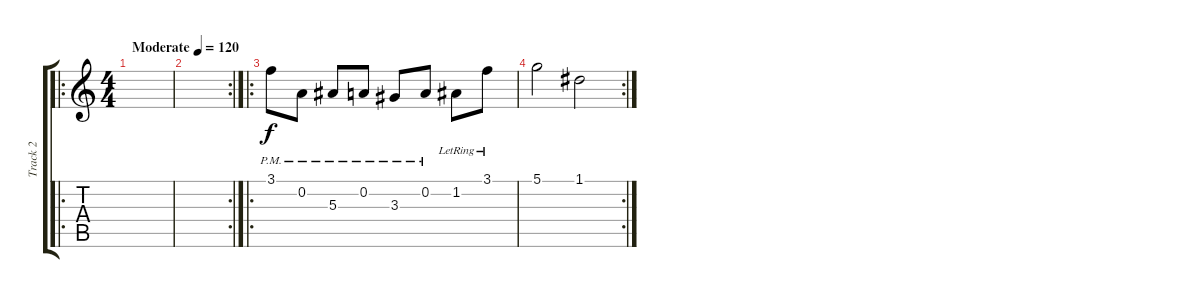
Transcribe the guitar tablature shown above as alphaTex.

\track ("Track 2" "Track 2") {instrument distortionguitar}
\staff {score tabs}
\tuning (D4 A3 F3 C3 G2 C2) {hide}
\ro
\ts (4 4)
\tempo (120 "Moderate")
\clef g2
\ks c
|
\rc 2
|
\ro
3.1{pm}.8 0.2{pm}.8 5.3{pm}.8 0.2{pm}.8 3.3{pm}.8 0.2{pm}.8 1.2{lr}.8 3.1{lr}.8 |
\rc 2
5.1.2 1.1.2
